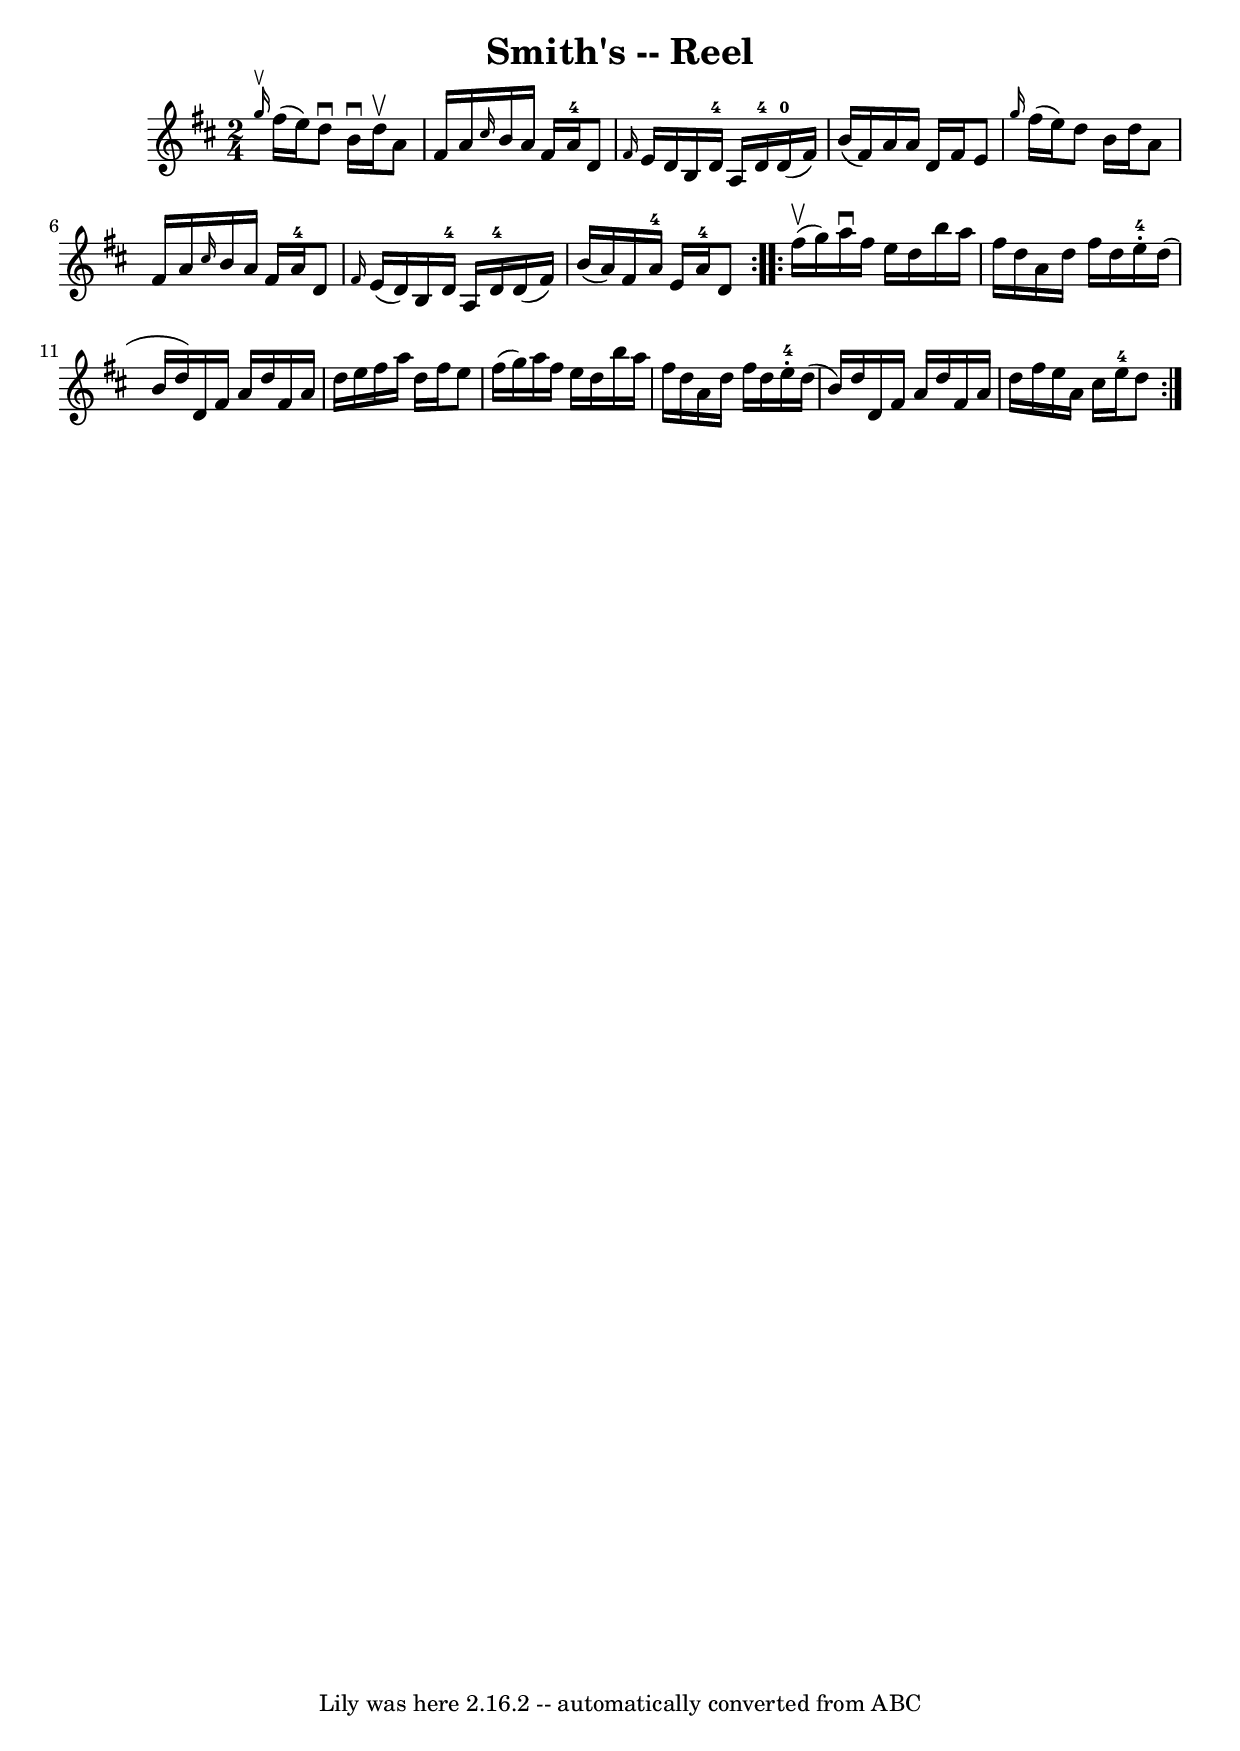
\version "2.16.2"
\include "Mammoth.ily"
\header {
  %% book = "Ryan's Mammoth Collection"
  crossRefNumber = "1"
  footnotes = "\\\\AKA Kitty's Wedding Hornpipe\\\\350"
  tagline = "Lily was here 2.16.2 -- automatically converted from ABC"
  title = "Smith's -- Reel"

}
voicedefault =  {



  \repeat volta 2 {

    \time 2/4 
    \key d \major
    \grace { g''16^\upbow 
	   } fis''16 (e''16) 
    |
    d''8^\downbow b'16^\downbow d''16^\upbow a'8 fis'16    
    a'16    |
    \grace { cis''16  
	   } b'16 a'16 fis'16 a'16-4   
    d'8  \grace { fis'16  
		} e'16 d'16    |
    b16 d'16-4 a16  
    d'16-4 d'16-0(fis'16) b'16 (fis'16)   |
    
    a'16 a'16 d'16 fis'16 e'8  \grace { g''16  
				      } fis''16 (e''16 )   |
    d''8 b'16 d''16 a'8 fis'16 a'16    |
    
    \grace { cis''16  
	   } b'16 a'16 fis'16 a'16-4 d'8  \grace {    
	     fis'16  
	   } e'16 (d'16)   |
    b16 d'16-4 a16 d'16-4  
    d'16 (fis'16) b'16 (a'16)   |
    fis'16 a'16-4   
    e'16 a'16-4 d'8  
  }     
  \repeat volta 2 {
    fis''16^\upbow(g''16) 
    |
    a''16^\downbow fis''16 e''16 d''16 b''16 a''16    
    fis''16 d''16    |
    a'16 d''16 fis''16 d''16 e''16-4-. d''16 (b'16 d''16)   |
    d'16 fis'16 a'16    
    d''16 fis'16 a'16 d''16 e''16    |
    fis''16 a''16    
    d''16 fis''16 e''8 fis''16 (g''16)   |
    a''16    
    fis''16 e''16 d''16 b''16 a''16 fis''16 d''16    |
    
    a'16 d''16 fis''16 d''16 e''16-4-. d''16 (b'16)   
    d''16    |
    d'16 fis'16 a'16 d''16 fis'16 a'16 d''16  
    fis''16    |
    e''16 a'16 cis''16 e''16-4 d''8    
  }   

}

\score{
  <<

    \context Staff="default"
    {
      \voicedefault 
      
    }

  >>
  \layout {
    
  }
  \midi {
  }

}
